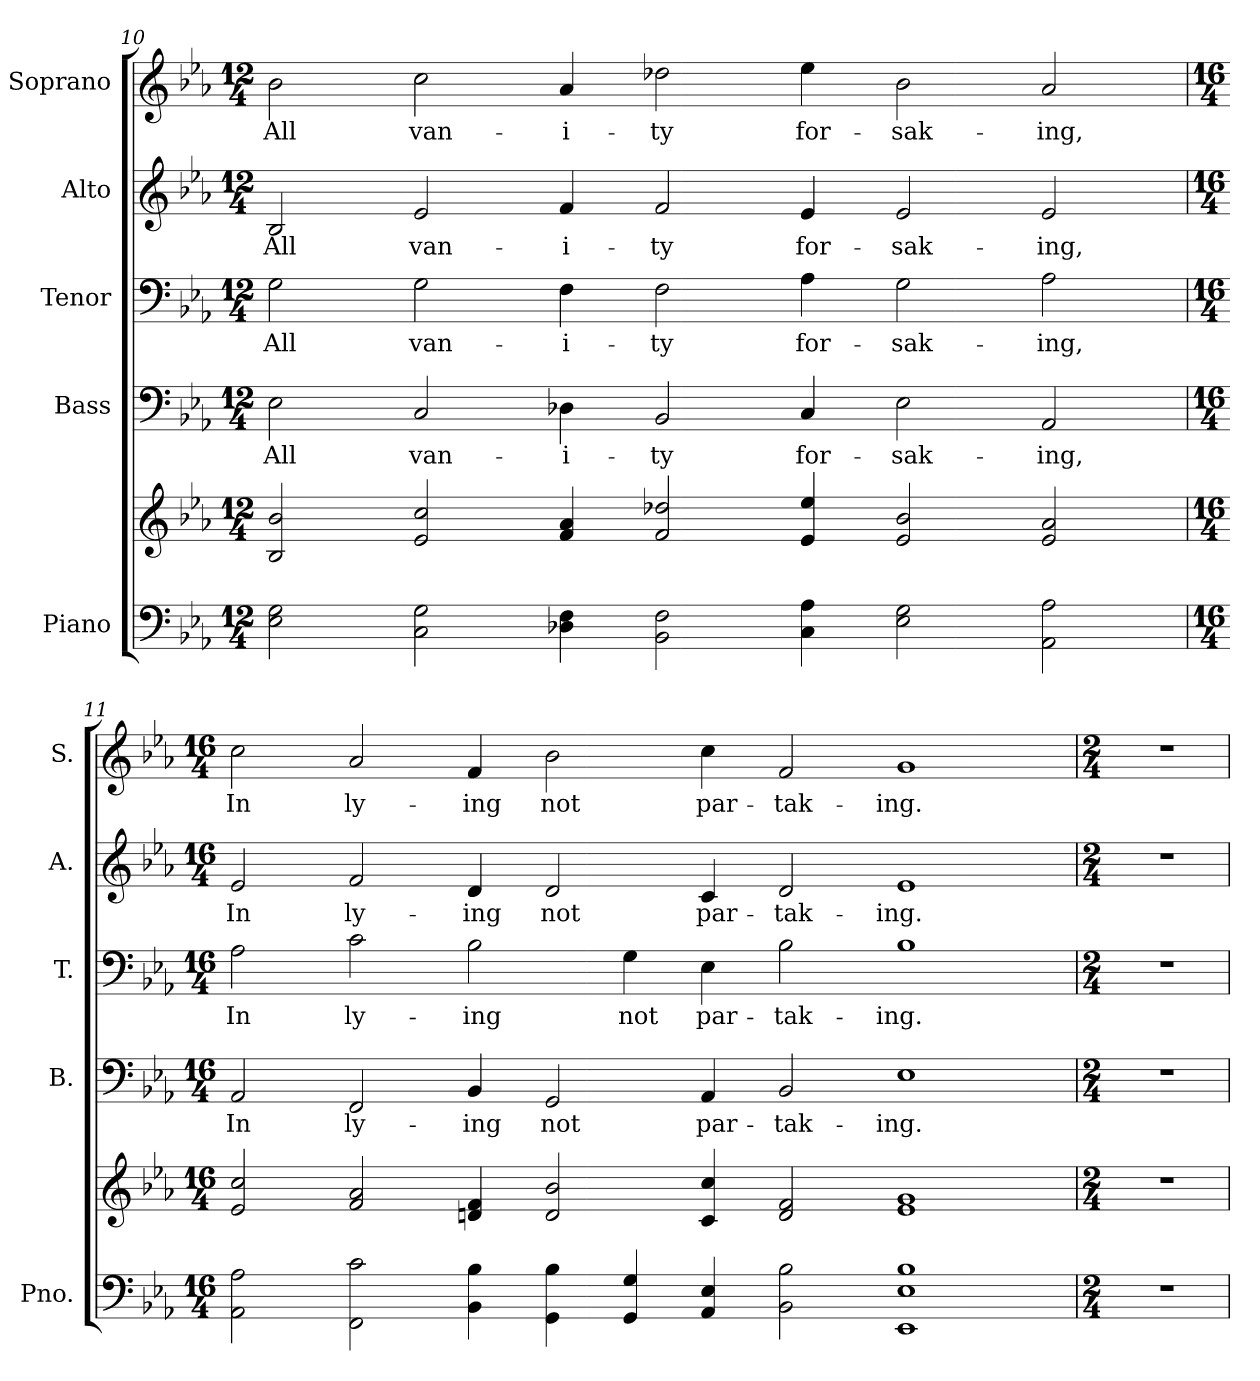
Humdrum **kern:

**kern	**kern	**kern	**text	**kern	**text	**kern	**text	**kern	**text
*part5	*part5	*part4	*part4	*part3	*part3	*part2	*part2	*part1	*part1
*staff6	*staff5	*staff4	*staff4	*staff3	*staff3	*staff2	*staff2	*staff1	*staff1
*I"Piano	*	*I"Bass	*	*I"Tenor	*	*I"Alto	*	*I"Soprano	*
*I'Pno.	*	*I'B.	*	*I'T.	*	*I'A.	*	*I'S.	*
!!LO:PB:g=z
*clefF4	*clefG2	*clefF4	*	*clefF4	*	*clefG2	*	*clefG2	*
*k[b-e-a-]	*k[b-e-a-]	*k[b-e-a-]	*	*k[b-e-a-]	*	*k[b-e-a-]	*	*k[b-e-a-]	*
*E-:	*E-:	*E-:	*	*E-:	*	*E-:	*	*E-:	*
*M12/4	*M12/4	*M12/4	*	*M12/4	*	*M12/4	*	*M12/4	*
=10	=10	=10	=10	=10	=10	=10	=10	=10	=10
!	!	!	!LO:LY:b:color=#000000	!	!	!	!	!	!
!	!	!	!	!	!LO:LY:b:color=#000000	!	!	!	!
!	!	!	!	!	!	!	!LO:LY:b:color=#000000	!	!
!	!	!	!	!	!	!	!	!	!LO:LY:b:color=#000000
2E-i\ 2Gi	2B-i/ 2b-i	2E-i\	All	2Gi\	All	2B-i/	All	2b-i\	All
!	!	!	!LO:LY:b:color=#000000	!	!	!	!	!	!
!	!	!	!	!	!LO:LY:b:color=#000000	!	!	!	!
!	!	!	!	!	!	!	!LO:LY:b:color=#000000	!	!
!	!	!	!	!	!	!	!	!	!LO:LY:b:color=#000000
2Ci\ 2Gi	2e-i/ 2cci	2Ci/	van-	2Gi\	van-	2e-i/	van-	2cci\	van-
!	!	!	!LO:LY:b:color=#000000	!	!	!	!	!	!
!	!	!	!	!	!LO:LY:b:color=#000000	!	!	!	!
!	!	!	!	!	!	!	!LO:LY:b:color=#000000	!	!
!	!	!	!	!	!	!	!	!	!LO:LY:b:color=#000000
4D-Xi\ 4Fi	4fi/ 4a-i	4D-Xi\	-i-	4Fi\	-i-	4fi/	-i-	4a-i/	-i-
!	!	!	!LO:LY:b:color=#000000	!	!	!	!	!	!
!	!	!	!	!	!LO:LY:b:color=#000000	!	!	!	!
!	!	!	!	!	!	!	!LO:LY:b:color=#000000	!	!
!	!	!	!	!	!	!	!	!	!LO:LY:b:color=#000000
2BB-i\ 2Fi	2fi/ 2dd-Xi	2BB-i/	-ty	2Fi\	-ty	2fi/	-ty	2dd-Xi\	-ty
!	!	!	!LO:LY:b:color=#000000	!	!	!	!	!	!
!	!	!	!	!	!LO:LY:b:color=#000000	!	!	!	!
!	!	!	!	!	!	!	!LO:LY:b:color=#000000	!	!
!	!	!	!	!	!	!	!	!	!LO:LY:b:color=#000000
4Ci\ 4A-i	4e-i/ 4ee-i	4Ci/	for-	4A-i\	for-	4e-i/	for-	4ee-i\	for-
!	!	!	!LO:LY:b:color=#000000	!	!	!	!	!	!
!	!	!	!	!	!LO:LY:b:color=#000000	!	!	!	!
!	!	!	!	!	!	!	!LO:LY:b:color=#000000	!	!
!	!	!	!	!	!	!	!	!	!LO:LY:b:color=#000000
2E-i\ 2Gi	2e-i/ 2b-i	2E-i\	-sak-	2Gi\	-sak-	2e-i/	-sak-	2b-i\	-sak-
!	!	!	!LO:LY:b:color=#000000	!	!	!	!	!	!
!	!	!	!	!	!LO:LY:b:color=#000000	!	!	!	!
!	!	!	!	!	!	!	!LO:LY:b:color=#000000	!	!
!	!	!	!	!	!	!	!	!	!LO:LY:b:color=#000000
2AA-i\ 2A-i	2e-i/ 2a-i	2AA-i/	-ing,	2A-i\	-ing,	2e-i/	-ing,	2a-i/	-ing,
!!LO:PB:g=z
=11	=11	=11	=11	=11	=11	=11	=11	=11	=11
*M16/4	*M16/4	*M16/4	*	*M16/4	*	*M16/4	*	*M16/4	*
!	!	!	!LO:LY:b:color=#000000	!	!	!	!	!	!
!	!	!	!	!	!LO:LY:b:color=#000000	!	!	!	!
!	!	!	!	!	!	!	!LO:LY:b:color=#000000	!	!
!	!	!	!	!	!	!	!	!	!LO:LY:b:color=#000000
2AA-i\ 2A-i	2e-i/ 2cci	2AA-i/	In	2A-i\	In	2e-i/	In	2cci\	In
!	!	!	!LO:LY:b:color=#000000	!	!	!	!	!	!
!	!	!	!	!	!LO:LY:b:color=#000000	!	!	!	!
!	!	!	!	!	!	!	!LO:LY:b:color=#000000	!	!
!	!	!	!	!	!	!	!	!	!LO:LY:b:color=#000000
2FFi\ 2ci	2fi/ 2a-i	2FFi/	ly-	2ci\	ly-	2fi/	ly-	2a-i/	ly-
!	!	!	!LO:LY:b:color=#000000	!	!	!	!	!	!
!	!	!	!	!	!LO:LY:b:color=#000000	!	!	!	!
!	!	!	!	!	!	!	!LO:LY:b:color=#000000	!	!
!	!	!	!	!	!	!	!	!	!LO:LY:b:color=#000000
4BB-i\ 4B-i	4dni/ 4fi	4BB-i/	-ing	2B-i\	-ing	4di/	-ing	4fi/	-ing
!	!	!	!LO:LY:b:color=#000000	!	!	!	!	!	!
!	!	!	!	!	!	!	!LO:LY:b:color=#000000	!	!
!	!	!	!	!	!	!	!	!	!LO:LY:b:color=#000000
4GGi\ 4B-i	2di/ 2b-i	2GGi/	not	.	.	2di/	not	2b-i\	not
!	!	!	!	!	!LO:LY:b:color=#000000	!	!	!	!
4GGi/ 4Gi	.	.	.	4Gi\	not	.	.	.	.
!	!	!	!LO:LY:b:color=#000000	!	!	!	!	!	!
!	!	!	!	!	!LO:LY:b:color=#000000	!	!	!	!
!	!	!	!	!	!	!	!LO:LY:b:color=#000000	!	!
!	!	!	!	!	!	!	!	!	!LO:LY:b:color=#000000
4AA-i/ 4E-i	4ci/ 4cci	4AA-i/	par-	4E-i\	par-	4ci/	par-	4cci\	par-
!	!	!	!LO:LY:b:color=#000000	!	!	!	!	!	!
!	!	!	!	!	!LO:LY:b:color=#000000	!	!	!	!
!	!	!	!	!	!	!	!LO:LY:b:color=#000000	!	!
!	!	!	!	!	!	!	!	!	!LO:LY:b:color=#000000
2BB-i\ 2B-i	2di/ 2fi	2BB-i/	-tak-	2B-i\	-tak-	2di/	-tak-	2fi/	-tak-
!	!	!	!LO:LY:b:color=#000000	!	!	!	!	!	!
!	!	!	!	!	!LO:LY:b:color=#000000	!	!	!	!
!	!	!	!	!	!	!	!LO:LY:b:color=#000000	!	!
!	!	!	!	!	!	!	!	!	!LO:LY:b:color=#000000
1EE-i 1E-i 1B-i	1e-i 1gi	1E-i	-ing.	1B-i	-ing.	1e-i	-ing.	1gi	-ing.
!!LO:PB:g=z
=12	=12	=12	=12	=12	=12	=12	=12	=12	=12
*M2/4	*M2/4	*M2/4	*	*M2/4	*	*M2/4	*	*M2/4	*
2r	2r	2r	.	2r	.	2r	.	2r	.
=	=	=	=	=	=	=	=	=	=
*-	*-	*-	*-	*-	*-	*-	*-	*-	*-
